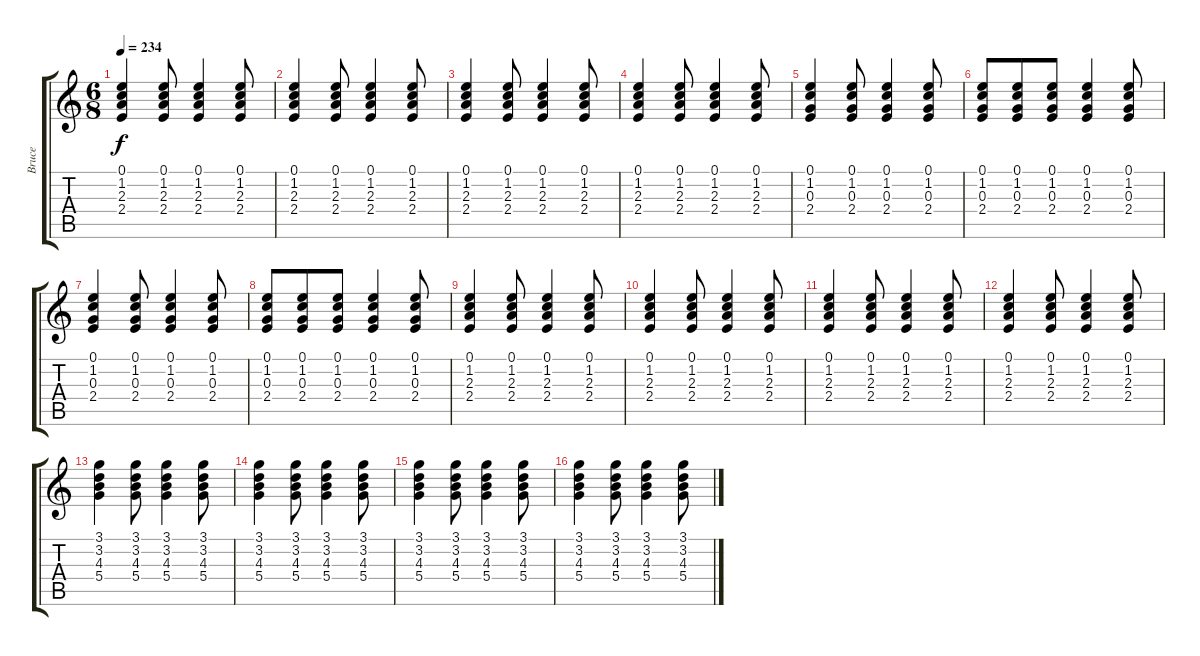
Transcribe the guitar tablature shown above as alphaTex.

\track ("Bruce" "Bruce") {instrument acousticguitarsteel}
\staff {score tabs}
\tuning (E4 B3 G3 D3 A2 E2) {hide}
\ts (6 8)
\tempo 234
\clef g2
\ks c
(0.1 1.2 2.3 2.4).4{dy f} (0.1 1.2 2.3 2.4).8 (0.1 1.2 2.3 2.4).4 (0.1 1.2 2.3 2.4).8 |
(0.1 1.2 2.3 2.4).4 (0.1 1.2 2.3 2.4).8 (0.1 1.2 2.3 2.4).4 (0.1 1.2 2.3 2.4).8 |
(0.1 1.2 2.3 2.4).4 (0.1 1.2 2.3 2.4).8 (0.1 1.2 2.3 2.4).4 (0.1 1.2 2.3 2.4).8 |
(0.1 1.2 2.3 2.4).4 (0.1 1.2 2.3 2.4).8 (0.1 1.2 2.3 2.4).4 (0.1 1.2 2.3 2.4).8 |
(0.1 1.2 0.3 2.4).4 (0.1 1.2 0.3 2.4).8 (0.1 1.2 0.3 2.4).4 (0.1 1.2 0.3 2.4).8 |
(0.1 1.2 0.3 2.4).8 (0.1 1.2 0.3 2.4).8 (0.1 1.2 0.3 2.4).8 (0.1 1.2 0.3 2.4).4 (0.1 1.2 0.3 2.4).8 |
(0.1 1.2 0.3 2.4).4 (0.1 1.2 0.3 2.4).8 (0.1 1.2 0.3 2.4).4 (0.1 1.2 0.3 2.4).8 |
(0.1 1.2 0.3 2.4).8 (0.1 1.2 0.3 2.4).8 (0.1 1.2 0.3 2.4).8 (0.1 1.2 0.3 2.4).4 (0.1 1.2 0.3 2.4).8 |
(0.1 1.2 2.3 2.4).4 (0.1 1.2 2.3 2.4).8 (0.1 1.2 2.3 2.4).4 (0.1 1.2 2.3 2.4).8 |
(0.1 1.2 2.3 2.4).4 (0.1 1.2 2.3 2.4).8 (0.1 1.2 2.3 2.4).4 (0.1 1.2 2.3 2.4).8 |
(0.1 1.2 2.3 2.4).4 (0.1 1.2 2.3 2.4).8 (0.1 1.2 2.3 2.4).4 (0.1 1.2 2.3 2.4).8 |
(0.1 1.2 2.3 2.4).4 (0.1 1.2 2.3 2.4).8 (0.1 1.2 2.3 2.4).4 (0.1 1.2 2.3 2.4).8 |
(3.1 3.2 4.3 5.4).4 (3.1 3.2 4.3 5.4).8 (3.1 3.2 4.3 5.4).4 (3.1 3.2 4.3 5.4).8 |
(3.1 3.2 4.3 5.4).4 (3.1 3.2 4.3 5.4).8 (3.1 3.2 4.3 5.4).4 (3.1 3.2 4.3 5.4).8 |
(3.1 3.2 4.3 5.4).4 (3.1 3.2 4.3 5.4).8 (3.1 3.2 4.3 5.4).4 (3.1 3.2 4.3 5.4).8 |
(3.1 3.2 4.3 5.4).4 (3.1 3.2 4.3 5.4).8 (3.1 3.2 4.3 5.4).4 (3.1 3.2 4.3 5.4).8
